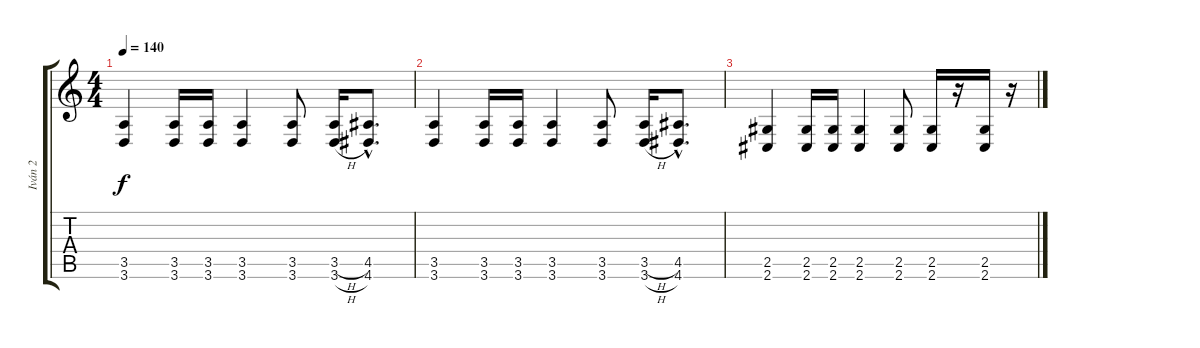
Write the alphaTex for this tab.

\track ("Iván 2" "Iván 2") {instrument overdrivenguitar}
\staff {score tabs}
\tuning (Db4 Ab3 E3 B2 Gb2 B1) {hide}
\ts (4 4)
\tempo 140
\clef g2
\ks c
(3.5 3.6).4{dy f} (3.5 3.6).16 (3.5 3.6).16 (3.5 3.6).4 (3.5 3.6).8 (3.5{h} 3.6{h}).16 (4.5{hac} 4.6{hac}).8{d} |
(3.5 3.6).4 (3.5 3.6).16 (3.5 3.6).16 (3.5 3.6).4 (3.5 3.6).8 (3.5{h} 3.6{h}).16 (4.5{hac} 4.6{hac}).8{d} |
(2.5 2.6).4 (2.5 2.6).16 (2.5 2.6).16 (2.5 2.6).4 (2.5 2.6).8 (2.5 2.6).16 r.16 (2.5 2.6).16 r.16
